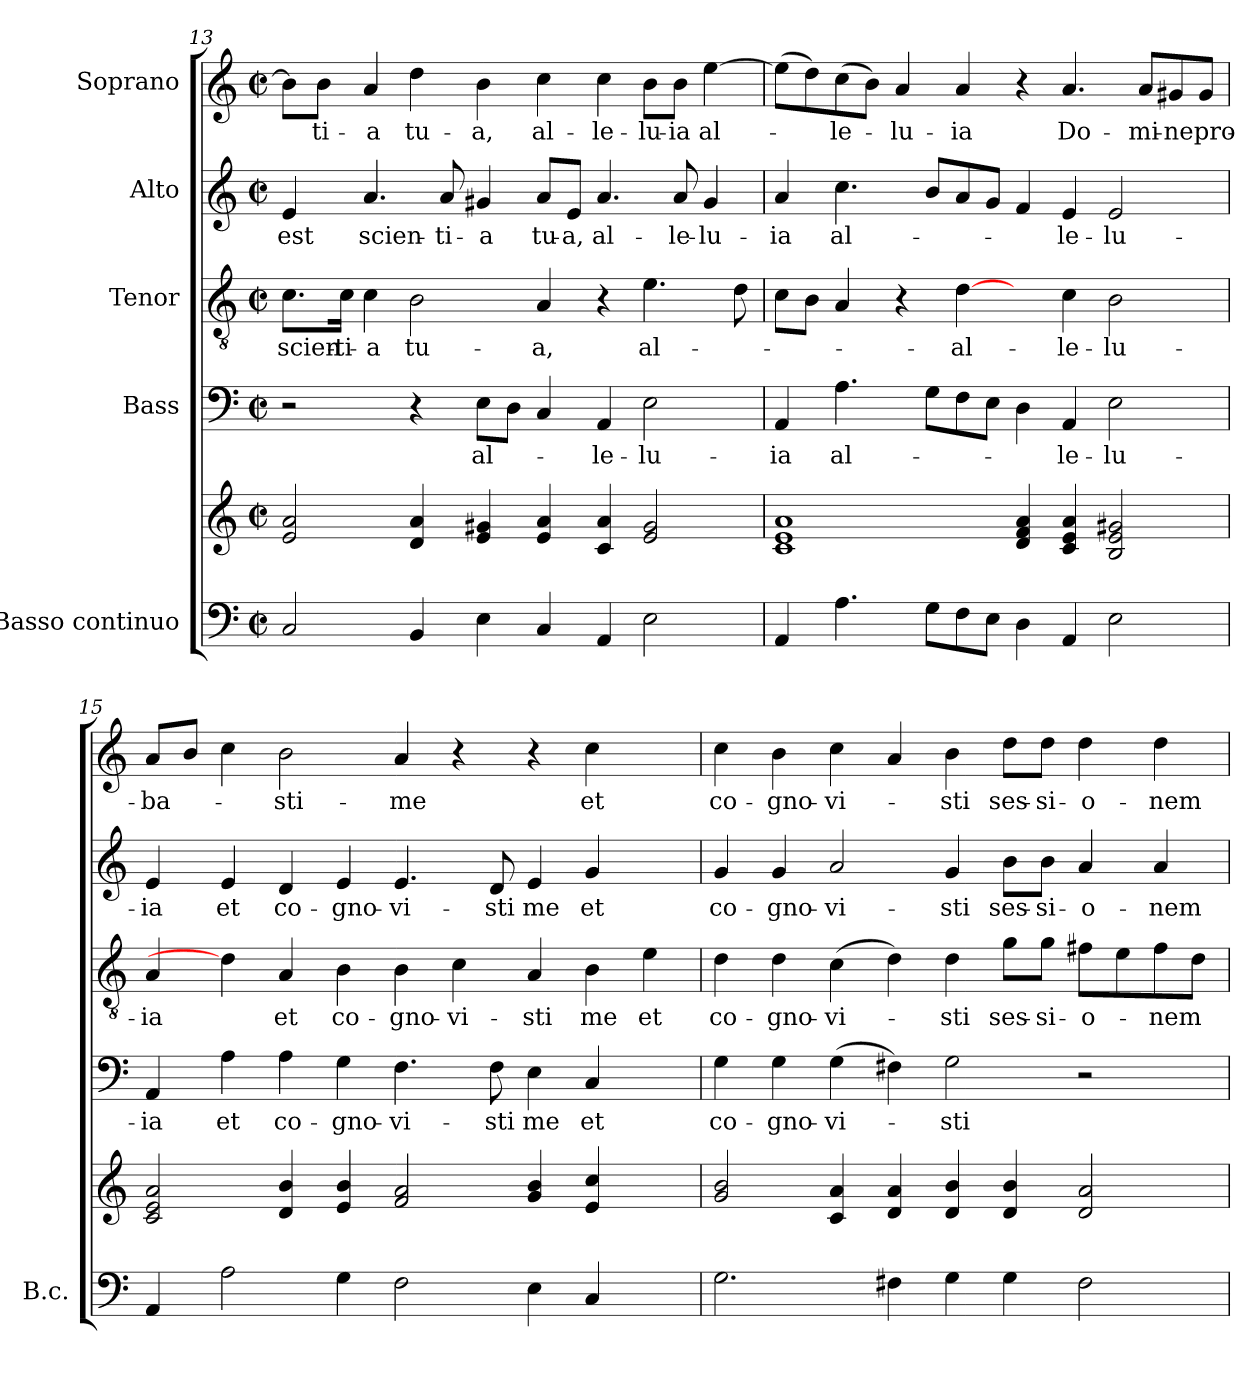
**kern	**kern	**kern	**text	**kern	**text	**kern	**text	**kern	**text
*part5	*part5	*part4	*part4	*part3	*part3	*part2	*part2	*part1	*part1
*staff6	*staff5	*staff4	*staff4	*staff3	*staff3	*staff2	*staff2	*staff1	*staff1
*I"Basso continuo	*	*I"Bass	*	*I"Tenor	*	*I"Alto	*	*I"Soprano	*
*I'B.c.	*	*	*	*	*	*	*	*	*
*clefF4	*clefG2	*clefF4	*	*clefGv2	*	*clefG2	*	*clefG2	*
*k[]	*k[]	*k[]	*	*k[]	*	*k[]	*	*k[]	*
*C:	*C:	*C:	*	*C:	*	*C:	*	*C:	*
*M2/2	*M2/2	*M2/2	*	*M2/2	*	*M2/2	*	*M2/2	*
*met(c|)	*met(c|)	*met(c|)	*	*met(c|)	*	*met(c|)	*	*met(c|)	*
=13	=13	=13	=13	=13	=13	=13	=13	=13	=13
!	!	!	!	!	!LO:LY:b	!	!LO:LY:b	!	!
2C/	2e!/ 2a!/	2r	.	8.c\L	scien-	4e/	est	8b\L]	.
!	!	!	!	!	!	!	!	!	!LO:LY:b
.	.	.	.	.	.	.	.	8b\J	-ti-
!	!	!	!	!	!LO:LY:b	!	!	!	!
.	.	.	.	16c\Jk	-ti-	.	.	.	.
!	!	!	!	!	!LO:LY:b	!	!LO:LY:b	!	!LO:LY:b
.	.	.	.	4c\	-a	4.a/	scien-	4a/	-a
!	!	!	!	!	!LO:LY:b	!	!	!	!LO:LY:b
4BB/	4d!/ 4a!/	4r	.	2B\	tu-	.	.	4dd\	tu-
!	!	!	!	!	!	!	!LO:LY:b	!	!
.	.	.	.	.	.	8a/	-ti-	.	.
!	!	!	!LO:LY:b	!	!	!	!LO:LY:b	!	!LO:LY:b
4E\	4e!/ 4g#X!/	8E\L	al-	.	.	4g#X/	-a	4b\	-a,
.	.	8D\J	.	.	.	.	.	.	.
!	!	!	!	!	!LO:LY:b	!	!LO:LY:b	!	!LO:LY:b
4C/	4e!/ 4a!/	4C/	.	4A/	-a,	8a/L	tu-	4cc\	al-
!	!	!	!	!	!	!	!LO:LY:b	!	!
.	.	.	.	.	.	8e/J	-a,	.	.
!	!	!	!LO:LY:b	!	!	!	!LO:LY:b	!	!LO:LY:b
4AA/	4c!/ 4a!/	4AA/	-le-	4r	.	4.a/	al-	4cc\	-le-
!	!	!	!LO:LY:b	!	!LO:LY:b	!	!	!	!LO:LY:b
2E\	2e!/ 2g#!/	2E\	-lu-	4.e\	al-	.	.	8b\L	-lu-
!	!	!	!	!	!	!	!LO:LY:b	!	!LO:LY:b
.	.	.	.	.	.	8a/	-le-	8b\J	-ia
!	!	!	!	!	!	!	!LO:LY:b	!	!LO:LY:b
.	.	.	.	.	.	4g#/	-lu-	[4ee\	al-
.	.	.	.	8d\	.	.	.	.	.
=14	=14	=14	=14	=14	=14	=14	=14	=14	=14
!	!	!	!LO:LY:b	!	!	!	!LO:LY:b	!	!
4AA/	1c! 1e! 1a!	4AA/	-ia	8c\L	.	4a/	-ia	(>8ee\L]	.
.	.	.	.	8B\J	.	.	.	8dd\)	.
!	!	!	!LO:LY:b	!	!	!	!LO:LY:b	!	!LO:LY:b
4.A\	.	4.A\	al-	4A/	.	4.cc\	al-	(>8cc\	-le-
.	.	.	.	.	.	.	.	8b\J)	.
!	!	!	!	!	!	!	!	!	!LO:LY:b
.	.	.	.	4r	.	.	.	4a/	-lu-
8G\L	.	8G\L	.	.	.	8b/L	.	.	.
!	!	!	!	!	!LO:LY:b	!	!	!	!LO:LY:b
8F\	.	8F\	.	[4d\	-al-	8a/	.	4a/	-ia
8E\J	.	8E\J	.	.	.	8g/J	.	.	.
4D\	4d!/ 4f!/ 4a!/	4D\	.	4ryy	.	4f/	.	4r	.
!	!	!	!LO:LY:b	!	!LO:LY:b	!	!LO:LY:b	!	!LO:LY:b
4AA/	4c!/ 4e!/ 4a!/	4AA/	-le-	4c\	-le-	4e/	-le-	4.a/	Do-
!	!	!	!LO:LY:b	!	!LO:LY:b	!	!LO:LY:b	!	!
2E\	2B!/ 2e!/ 2g#X!/	2E\	-lu-	2B\	-lu-	2e/	-lu-	.	.
!	!	!	!	!	!	!	!	!	!LO:LY:b
.	.	.	.	.	.	.	.	8a/L	-mi-
!	!	!	!	!	!	!	!	!	!LO:LY:b
.	.	.	.	.	.	.	.	8g#X/	-ne
!	!	!	!	!	!	!	!	!	!LO:LY:b
.	.	.	.	.	.	.	.	8g#/J	pro-
!!LO:LB:g=z
=15	=15	=15	=15	=15	=15	=15	=15	=15	=15
!	!	!	!LO:LY:b	!	!LO:LY:b	!	!LO:LY:b	!	!LO:LY:b
4AA/	2c!/ 2e!/ 2a!/	4AA/	-ia	4A/	-ia	4e/	-ia	8a/L	-ba-
.	.	.	.	.	.	.	.	8b/J	.
!	!	!	!LO:LY:b	!	!	!	!LO:LY:b	!	!
2A\	.	4A\	et	4d\]	.	4e/	et	4cc\	.
!	!	!	!LO:LY:b	!	!LO:LY:b	!	!LO:LY:b	!	!LO:LY:b
.	4d!/ 4b!/	4A\	co-	4A/	et	4d/	co-	2b\	-sti-
!	!	!	!LO:LY:b	!	!LO:LY:b	!	!LO:LY:b	!	!
4G\	4e!/ 4b!/	4G\	-gno-	4B\	co-	4e/	-gno-	.	.
!	!	!	!LO:LY:b	!	!LO:LY:b	!	!LO:LY:b	!	!LO:LY:b
2F\	2f!/ 2a!/	4.F\	-vi-	4B\	-gno-	4.e/	-vi-	4a/	-me
!	!	!	!	!	!LO:LY:b	!	!	!	!
.	.	.	.	4c\	-vi-	.	.	4r	.
!	!	!	!LO:LY:b	!	!	!	!LO:LY:b	!	!
.	.	8F\	-sti	.	.	8d/	-sti	.	.
!	!	!	!LO:LY:b	!	!LO:LY:b	!	!LO:LY:b	!	!
4E\	4g!/ 4b!/	4E\	me	4A/	-sti	4e/	me	4r	.
!	!	!	!LO:LY:b	!	!LO:LY:b	!	!LO:LY:b	!	!LO:LY:b
4C/	4e!/ 4cc!/	4C/	et	4B\	me	4g/	et	4cc\	et
!	!	!	!	!	!LO:LY:b	!	!	!	!
4ryy	4ryy	4ryy	.	4e\	et	4ryy	.	4ryy	.
=16	=16	=16	=16	=16	=16	=16	=16	=16	=16
!	!	!	!LO:LY:b	!	!LO:LY:b	!	!LO:LY:b	!	!LO:LY:b
2.G\	2g!/ 2b!/	4G\	co-	4d\	co-	4g/	co-	4cc\	co-
!	!	!	!LO:LY:b	!	!LO:LY:b	!	!LO:LY:b	!	!LO:LY:b
.	.	4G\	-gno-	4d\	-gno-	4g/	-gno-	4b\	-gno-
!	!	!	!LO:LY:b	!	!LO:LY:b	!	!LO:LY:b	!	!LO:LY:b
.	4c!/ 4a!/	(>4G\	-vi-	(>4c\	-vi-	2a/	-vi-	4cc\	-vi-
4F#X\	4d!/ 4a!/	4F#X\)	.	4d\)	.	.	.	4a/	.
!	!	!	!LO:LY:b	!	!LO:LY:b	!	!LO:LY:b	!	!LO:LY:b
4G\	4d!/ 4b!/	2G\	-sti	4d\	-sti	4g/	-sti	4b\	-sti
!	!	!	!	!	!LO:LY:b	!	!LO:LY:b	!	!LO:LY:b
4G\	4d!/ 4b!/	.	.	8g\L	ses-	8b\L	ses-	8dd\L	ses-
!	!	!	!	!	!LO:LY:b	!	!LO:LY:b	!	!LO:LY:b
.	.	.	.	8g\J	-si-	8b\J	-si-	8dd\J	-si-
!	!	!	!	!	!LO:LY:b	!	!LO:LY:b	!	!LO:LY:b
2F#\	2d!/ 2a!/	2r	.	8f#X\L	-o-	4a/	-o-	4dd\	-o-
.	.	.	.	8e\	.	.	.	.	.
!	!	!	!	!	!LO:LY:b	!	!LO:LY:b	!	!LO:LY:b
.	.	.	.	8f#\	-nem	4a/	-nem	4dd\	-nem
.	.	.	.	8d\J	.	.	.	.	.
=	=	=	=	=	=	=	=	=	=
*-	*-	*-	*-	*-	*-	*-	*-	*-	*-
